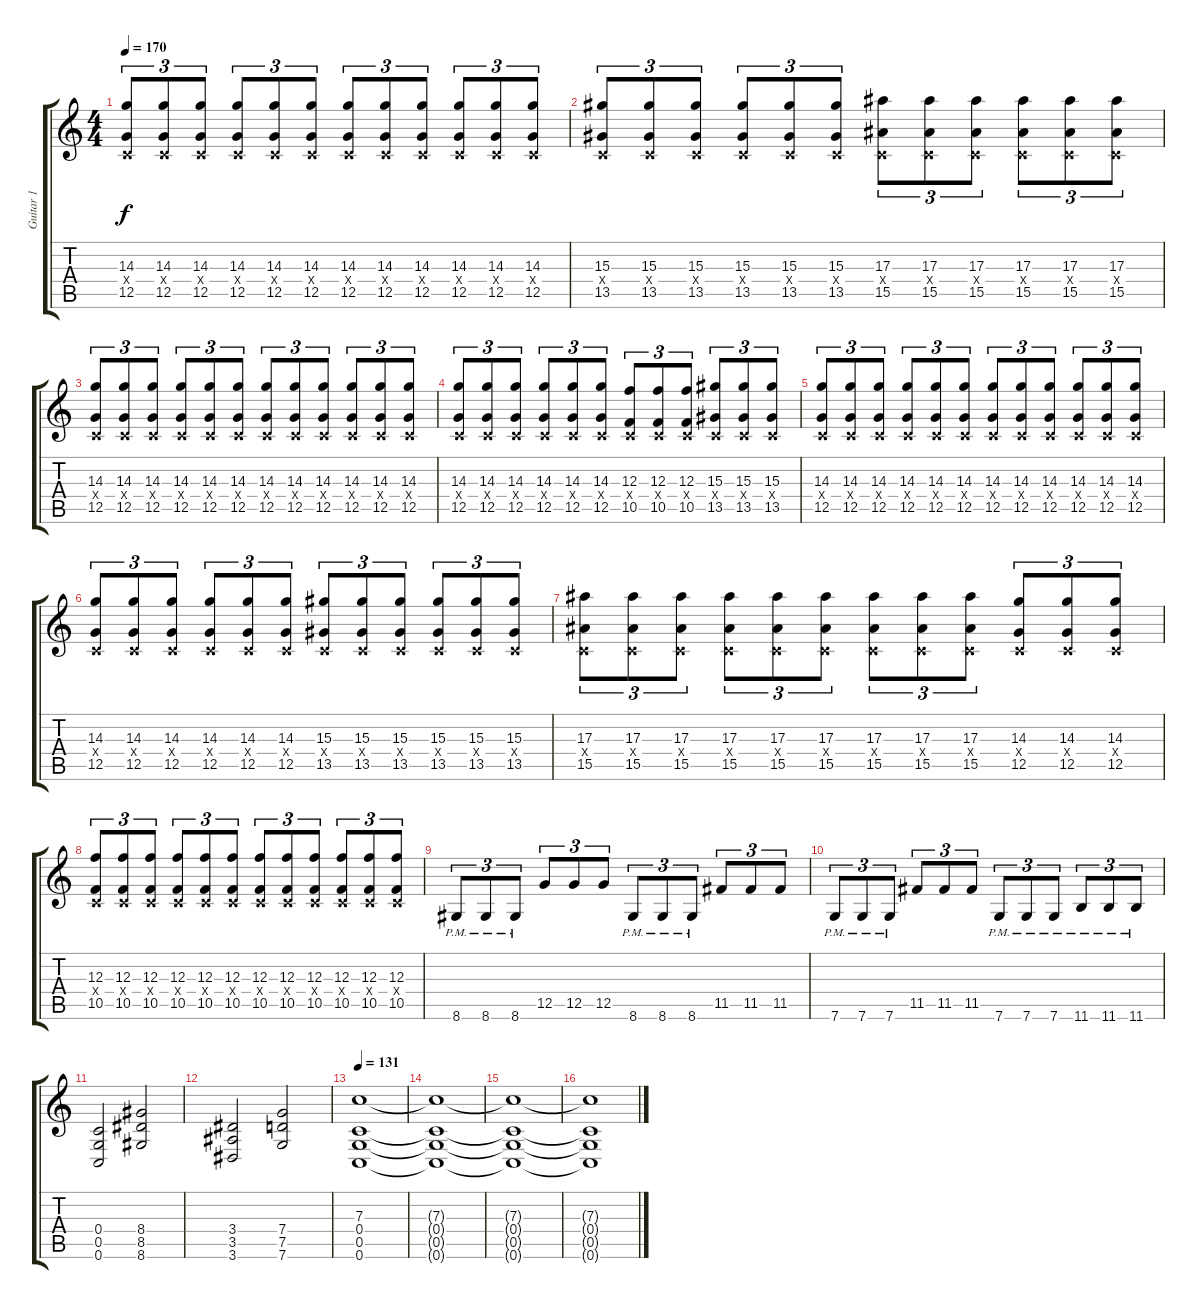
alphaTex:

\track ("Guitar 1" "Guitar 1") {instrument distortionguitar}
\staff {score tabs}
\tuning (D4 A3 F3 C3 G2 C2) {hide}
\ts (4 4)
\tempo 170
\clef g2
\ks c
(14.3 0.4{x} 12.5).8{tu (3 2) dy f} (14.3 0.4{x} 12.5).8{tu (3 2)} (14.3 0.4{x} 12.5).8{tu (3 2)} (14.3 0.4{x} 12.5).8{tu (3 2)} (14.3 0.4{x} 12.5).8{tu (3 2)} (14.3 0.4{x} 12.5).8{tu (3 2)} (14.3 0.4{x} 12.5).8{tu (3 2)} (14.3 0.4{x} 12.5).8{tu (3 2)} (14.3 0.4{x} 12.5).8{tu (3 2)} (14.3 0.4{x} 12.5).8{tu (3 2)} (14.3 0.4{x} 12.5).8{tu (3 2)} (14.3 0.4{x} 12.5).8{tu (3 2)} |
(15.3 0.4{x} 13.5).8{tu (3 2)} (15.3 0.4{x} 13.5).8{tu (3 2)} (15.3 0.4{x} 13.5).8{tu (3 2)} (15.3 0.4{x} 13.5).8{tu (3 2)} (15.3 0.4{x} 13.5).8{tu (3 2)} (15.3 0.4{x} 13.5).8{tu (3 2)} (17.3 0.4{x} 15.5).8{tu (3 2)} (17.3 0.4{x} 15.5).8{tu (3 2)} (17.3 0.4{x} 15.5).8{tu (3 2)} (17.3 0.4{x} 15.5).8{tu (3 2)} (17.3 0.4{x} 15.5).8{tu (3 2)} (17.3 0.4{x} 15.5).8{tu (3 2)} |
(14.3 0.4{x} 12.5).8{tu (3 2)} (14.3 0.4{x} 12.5).8{tu (3 2)} (14.3 0.4{x} 12.5).8{tu (3 2)} (14.3 0.4{x} 12.5).8{tu (3 2)} (14.3 0.4{x} 12.5).8{tu (3 2)} (14.3 0.4{x} 12.5).8{tu (3 2)} (14.3 0.4{x} 12.5).8{tu (3 2)} (14.3 0.4{x} 12.5).8{tu (3 2)} (14.3 0.4{x} 12.5).8{tu (3 2)} (14.3 0.4{x} 12.5).8{tu (3 2)} (14.3 0.4{x} 12.5).8{tu (3 2)} (14.3 0.4{x} 12.5).8{tu (3 2)} |
(14.3 0.4{x} 12.5).8{tu (3 2)} (14.3 0.4{x} 12.5).8{tu (3 2)} (14.3 0.4{x} 12.5).8{tu (3 2)} (14.3 0.4{x} 12.5).8{tu (3 2)} (14.3 0.4{x} 12.5).8{tu (3 2)} (14.3 0.4{x} 12.5).8{tu (3 2)} (12.3 0.4{x} 10.5).8{tu (3 2)} (12.3 0.4{x} 10.5).8{tu (3 2)} (12.3 0.4{x} 10.5).8{tu (3 2)} (15.3 0.4{x} 13.5).8{tu (3 2)} (15.3 0.4{x} 13.5).8{tu (3 2)} (15.3 0.4{x} 13.5).8{tu (3 2)} |
(14.3 0.4{x} 12.5).8{tu (3 2)} (14.3 0.4{x} 12.5).8{tu (3 2)} (14.3 0.4{x} 12.5).8{tu (3 2)} (14.3 0.4{x} 12.5).8{tu (3 2)} (14.3 0.4{x} 12.5).8{tu (3 2)} (14.3 0.4{x} 12.5).8{tu (3 2)} (14.3 0.4{x} 12.5).8{tu (3 2)} (14.3 0.4{x} 12.5).8{tu (3 2)} (14.3 0.4{x} 12.5).8{tu (3 2)} (14.3 0.4{x} 12.5).8{tu (3 2)} (14.3 0.4{x} 12.5).8{tu (3 2)} (14.3 0.4{x} 12.5).8{tu (3 2)} |
(14.3 0.4{x} 12.5).8{tu (3 2)} (14.3 0.4{x} 12.5).8{tu (3 2)} (14.3 0.4{x} 12.5).8{tu (3 2)} (14.3 0.4{x} 12.5).8{tu (3 2)} (14.3 0.4{x} 12.5).8{tu (3 2)} (14.3 0.4{x} 12.5).8{tu (3 2)} (15.3 0.4{x} 13.5).8{tu (3 2)} (15.3 0.4{x} 13.5).8{tu (3 2)} (15.3 0.4{x} 13.5).8{tu (3 2)} (15.3 0.4{x} 13.5).8{tu (3 2)} (15.3 0.4{x} 13.5).8{tu (3 2)} (15.3 0.4{x} 13.5).8{tu (3 2)} |
(17.3 0.4{x} 15.5).8{tu (3 2)} (17.3 0.4{x} 15.5).8{tu (3 2)} (17.3 0.4{x} 15.5).8{tu (3 2)} (17.3 0.4{x} 15.5).8{tu (3 2)} (17.3 0.4{x} 15.5).8{tu (3 2)} (17.3 0.4{x} 15.5).8{tu (3 2)} (17.3 0.4{x} 15.5).8{tu (3 2)} (17.3 0.4{x} 15.5).8{tu (3 2)} (17.3 0.4{x} 15.5).8{tu (3 2)} (14.3 0.4{x} 12.5).8{tu (3 2)} (14.3 0.4{x} 12.5).8{tu (3 2)} (14.3 0.4{x} 12.5).8{tu (3 2)} |
(12.3 0.4{x} 10.5).8{tu (3 2)} (12.3 0.4{x} 10.5).8{tu (3 2)} (12.3 0.4{x} 10.5).8{tu (3 2)} (12.3 0.4{x} 10.5).8{tu (3 2)} (12.3 0.4{x} 10.5).8{tu (3 2)} (12.3 0.4{x} 10.5).8{tu (3 2)} (12.3 0.4{x} 10.5).8{tu (3 2)} (12.3 0.4{x} 10.5).8{tu (3 2)} (12.3 0.4{x} 10.5).8{tu (3 2)} (12.3 0.4{x} 10.5).8{tu (3 2)} (12.3 0.4{x} 10.5).8{tu (3 2)} (12.3 0.4{x} 10.5).8{tu (3 2)} |
8.6{pm}.8{tu (3 2)} 8.6{pm}.8{tu (3 2)} 8.6{pm}.8{tu (3 2)} 12.5.8{tu (3 2)} 12.5.8{tu (3 2)} 12.5.8{tu (3 2)} 8.6{pm}.8{tu (3 2)} 8.6{pm}.8{tu (3 2)} 8.6{pm}.8{tu (3 2)} 11.5.8{tu (3 2)} 11.5.8{tu (3 2)} 11.5.8{tu (3 2)} |
7.6{pm}.8{tu (3 2)} 7.6{pm}.8{tu (3 2)} 7.6{pm}.8{tu (3 2)} 11.5.8{tu (3 2)} 11.5.8{tu (3 2)} 11.5.8{tu (3 2)} 7.6{pm}.8{tu (3 2)} 7.6{pm}.8{tu (3 2)} 7.6{pm}.8{tu (3 2)} 11.6{pm}.8{tu (3 2)} 11.6{pm}.8{tu (3 2)} 11.6{pm}.8{tu (3 2)} |
(0.4 0.5 0.6).2 (8.4 8.5 8.6).2 |
(3.4 3.5 3.6).2 (7.4 7.5 7.6).2 |
\tempo 131
(7.3 0.4 0.5 0.6).1 |
(7.3{t} 0.4{t} 0.5{t} 0.6{t}).1 |
(7.3{t} 0.4{t} 0.5{t} 0.6{t}).1 |
(7.3{t} 0.4{t} 0.5{t} 0.6{t}).1
